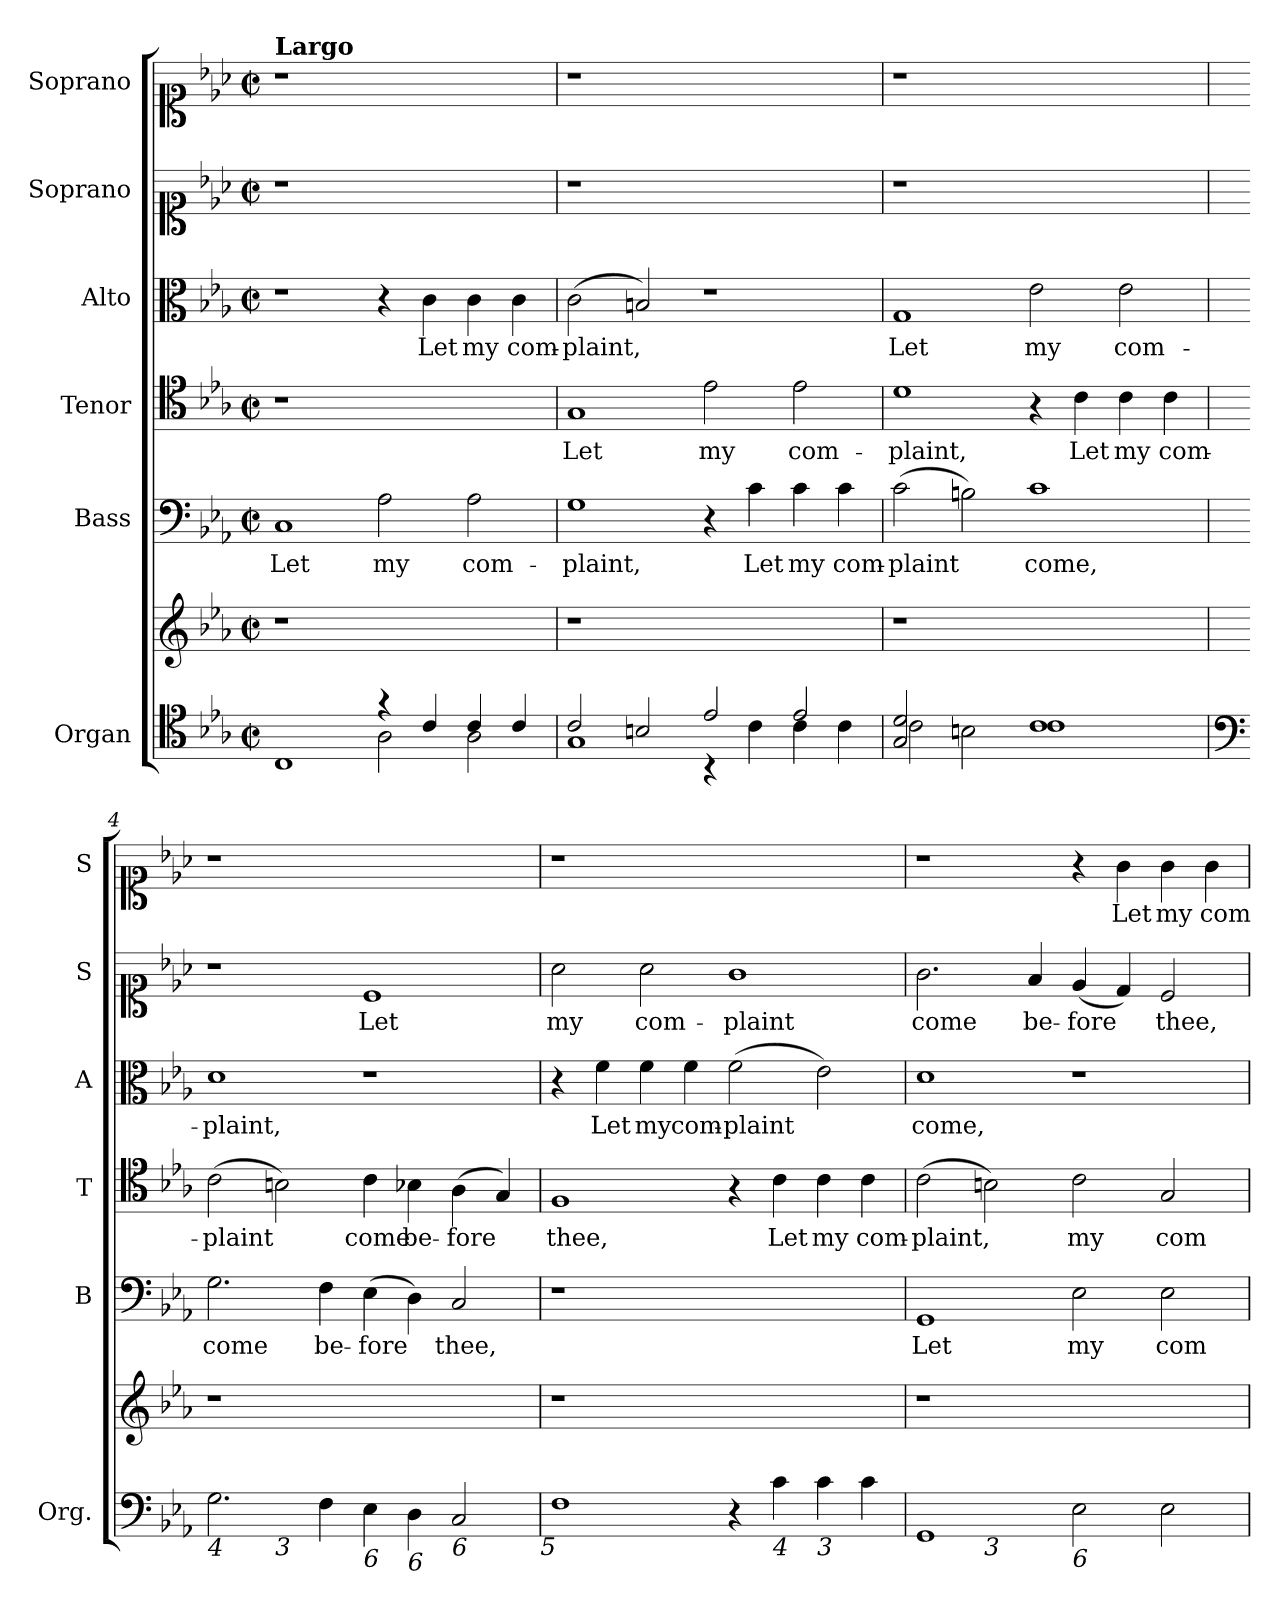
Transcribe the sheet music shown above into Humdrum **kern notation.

**kern	**kern	**kern	**text	**kern	**text	**kern	**text	**text	**kern	**text	**kern	**text
*part6	*part6	*part5	*part5	*part4	*part4	*part3	*part3	*part3	*part2	*part2	*part1	*part1
*staff7	*staff6	*staff5	*staff5	*staff4	*staff4	*staff3	*staff3	*staff3	*staff2	*staff2	*staff1	*staff1
*I"Organ	*	*I"Bass	*	*I"Tenor	*	*I"Alto	*	*	*I"Soprano	*	*I"Soprano	*
*I'Org.	*	*I'B	*	*I'T	*	*I'A	*	*	*I'S	*	*I'S	*
*clefC4	*clefG2	*clefF4	*	*clefC4	*	*clefC3	*	*	*clefC1	*	*clefC1	*
*k[b-e-a-]	*k[b-e-a-]	*k[b-e-a-]	*	*k[b-e-a-]	*	*k[b-e-a-]	*	*	*k[b-e-a-]	*	*k[b-e-a-]	*
*c:	*c:	*c:	*	*c:	*	*c:	*	*	*c:	*	*c:	*
*M2/2	*M2/2	*M2/2	*	*M2/2	*	*M2/2	*	*	*M2/2	*	*M2/2	*
*met(c|)	*met(c|)	*met(c|)	*	*met(c|)	*	*met(c|)	*	*	*met(c|)	*	*met(c|)	*
*MM120	*MM120	*MM120	*	*MM120	*	*MM120	*	*	*MM120	*	*MM120	*
=1	=1	=1	=1	=1	=1	=1	=1	=1	=1	=1	=1	=1
*^	*	*	*	*	*	*	*	*	*	*	*	*
!	!	!	!	!	!	!	!	!	!	!	!	!LO:TX:a:B:t=Largo	!
!	!	!	!	!LO:LY:b	!	!	!	!	!	!	!	!	!
1C	1ryy	1r	1C	Let	1r	.	1r	.	.	1r	.	1r	.
!	!	!	!	!LO:LY:b	!	!	!	!	!	!	!	!	!
4rg	2A-\	1ryy	2A-\	my	1ryy	.	4r	.	.	1ryy	.	1ryy	.
!	!	!	!	!	!	!	!	!LO:LY:b	!	!	!	!	!
4c/	.	.	.	.	.	.	4c\	Let	.	.	.	.	.
!	!	!	!	!LO:LY:b	!	!	!	!LO:LY:b	!	!	!	!	!
4c/	2A-\	.	2A-\	com-	.	.	4c\	my	.	.	.	.	.
!	!	!	!	!	!	!	!	!LO:LY:b	!	!	!	!	!
4c/	.	.	.	.	.	.	4c\	com-	.	.	.	.	.
=2	=2	=2	=2	=2	=2	=2	=2	=2	=2	=2	=2	=2	=2
!	!	!	!	!LO:LY:b	!	!LO:LY:b	!	!LO:LY:b	!	!	!	!	!
2c/	1G	1r	1G	-plaint,	1G	Let	(>2c\	-plaint,	.	1r	.	1r	.
2Bn/	.	.	.	.	.	.	2Bn/)	.	.	.	.	.	.
!	!	!	!	!	!	!LO:LY:b	!	!	!	!	!	!	!
2e-/	4rBB	1ryy	4r	.	2e-\	my	1r	.	.	1ryy	.	1ryy	.
!	!	!	!	!LO:LY:b	!	!	!	!	!	!	!	!	!
.	4c\	.	4c\	Let	.	.	.	.	.	.	.	.	.
!	!	!	!	!LO:LY:b	!	!LO:LY:b	!	!	!	!	!	!	!
2e-/	4c\	.	4c\	my	2e-\	com-	.	.	.	.	.	.	.
!	!	!	!	!LO:LY:b	!	!	!	!	!	!	!	!	!
.	4c\	.	4c\	com-	.	.	.	.	.	.	.	.	.
=3	=3	=3	=3	=3	=3	=3	=3	=3	=3	=3	=3	=3	=3
!	!	!	!	!LO:LY:b	!	!LO:LY:b	!	!LO:LY:b	!	!	!	!	!
2G/ 2d/	2c\	1r	(>2c\	-plaint	1d	-plaint,	1G	Let	.	1r	.	1r	.
2ryy	2Bn\	.	2Bn\)	.	.	.	.	.	.	.	.	.	.
!	!	!	!	!LO:LY:b	!	!	!	!LO:LY:b	!	!	!	!	!
1c	1c	1ryy	1c	come,	4r	.	2e-\	my	.	1ryy	.	1ryy	.
!	!	!	!	!	!	!LO:LY:b	!	!	!	!	!	!	!
.	.	.	.	.	4c\	Let	.	.	.	.	.	.	.
!	!	!	!	!	!	!LO:LY:b	!	!LO:LY:b	!	!	!	!	!
.	.	.	.	.	4c\	my	2e-\	com-	.	.	.	.	.
!	!	!	!	!	!	!LO:LY:b	!	!	!	!	!	!	!
.	.	.	.	.	4c\	com-	.	.	.	.	.	.	.
=4	=4	=4	=4	=4	=4	=4	=4	=4	=4	=4	=4	=4	=4
*clefF4	*	*	*	*	*	*	*	*	*	*	*	*	*
!LO:TX:b:i:t=4	!	!	!	!	!	!	!	!	!	!	!	!	!
!	!	!	!	!LO:LY:b	!	!LO:LY:b	!	!LO:LY:b	!	!	!	!	!
2.G\	2ryy	1r	2.G\	come	(>2c\	-plaint	1d	-plaint,	.	1r	.	1r	.
!	!LO:TX:b:i:t=3	!	!	!	!	!	!	!	!	!	!	!	!
.	1.ryy	.	.	.	2Bn\)	.	.	.	.	.	.	.	.
!	!	!	!	!LO:LY:b	!	!	!	!	!	!	!	!	!
4F\	.	.	4F\	be-	.	.	.	.	.	.	.	.	.
!LO:TX:b:i:t=6	!	!	!	!	!	!	!	!	!	!	!	!	!
!	!	!	!	!LO:LY:b	!	!LO:LY:b	!	!	!LO:LY:b	!	!LO:LY:b	!	!
4E-\	.	1ryy	(>4E-\	-fore	4c\	come	1r	.	My	1c	Let	1ryy	.
!LO:TX:b:i:t=6	!	!	!	!	!	!	!	!	!	!	!	!	!
!	!	!	!	!	!	!LO:LY:b	!	!	!	!	!	!	!
4D\	.	.	4D\)	.	4B-X\	be-	.	.	.	.	.	.	.
!LO:TX:b:i:t=6	!	!	!	!	!	!	!	!	!	!	!	!	!
!	!	!	!	!LO:LY:b	!	!LO:LY:b	!	!	!	!	!	!	!
2C/	.	.	2C/	thee,	(>4A-\	-fore	.	.	.	.	.	.	.
.	.	.	.	.	4G/)	.	.	.	.	.	.	.	.
!LO:TX:b:i:t=5	!	!	!	!	!	!	!	!	!	!	!	!	!
=5	=5	=5	=5	=5	=5	=5	=5	=5	=5	=5	=5	=5	=5
!	!	!	!	!	!	!LO:LY:b	!	!	!	!	!LO:LY:b	!	!
*v	*v	*	*	*	*	*	*	*	*	*	*	*	*
1F	1r	1r	.	1F	thee,	4r	.	.	2a-\	my	1r	.
!	!	!	!	!	!	!	!LO:LY:b	!	!	!	!	!
.	.	.	.	.	.	4f\	Let	.	.	.	.	.
!	!	!	!	!	!	!	!LO:LY:b	!	!	!LO:LY:b	!	!
.	.	.	.	.	.	4f\	my	.	2a-\	com-	.	.
!	!	!	!	!	!	!	!LO:LY:b	!	!	!	!	!
.	.	.	.	.	.	4f\	com-	.	.	.	.	.
!	!	!	!	!	!	!	!LO:LY:b	!	!	!LO:LY:b	!	!
4r	1ryy	1ryy	.	4r	.	(>2f\	-plaint	.	1g	-plaint	1ryy	.
!LO:TX:b:i:t=4	!	!	!	!	!	!	!	!	!	!	!	!
!	!	!	!	!	!LO:LY:b	!	!	!	!	!	!	!
4c\	.	.	.	4c\	Let	.	.	.	.	.	.	.
!LO:TX:b:i:t=3	!	!	!	!	!	!	!	!	!	!	!	!
!	!	!	!	!	!LO:LY:b	!	!	!	!	!	!	!
4c\	.	.	.	4c\	my	2e-\)	.	.	.	.	.	.
!	!	!	!	!	!LO:LY:b	!	!	!	!	!	!	!
4c\	.	.	.	4c\	com-	.	.	.	.	.	.	.
!!LO:PB:g=z
=6	=6	=6	=6	=6	=6	=6	=6	=6	=6	=6	=6	=6
!LO:TX:b:i:t=4	!	!	!	!	!	!	!	!	!	!	!	!
!	!	!	!LO:LY:b	!	!LO:LY:b	!	!LO:LY:b	!	!	!LO:LY:b	!	!
*^	*	*	*	*	*	*	*	*	*	*	*	*
1GG	2ryy	1r	1GG	Let	(>2c\	-plaint,	1d	come,	.	2.g\	come	1r	.
!	!LO:TX:b:i:t=3	!	!	!	!	!	!	!	!	!	!	!	!
.	1.ryy	.	.	.	2Bn\)	.	.	.	.	.	.	.	.
!	!	!	!	!	!	!	!	!	!	!	!LO:LY:b	!	!
.	.	.	.	.	.	.	.	.	.	4f/	be-	.	.
!LO:TX:b:i:t=6	!	!	!	!	!	!	!	!	!	!	!	!	!
!	!	!	!	!LO:LY:b	!	!LO:LY:b	!	!	!	!	!LO:LY:b	!	!
2E-\	.	1ryy	2E-\	my	2c\	my	1r	.	.	(<4e-/	-fore	4r	.
!	!	!	!	!	!	!	!	!	!	!	!	!	!LO:LY:b
.	.	.	.	.	.	.	.	.	.	4d/)	.	4g\	Let
!	!	!	!	!LO:LY:b	!	!LO:LY:b	!	!	!	!	!LO:LY:b	!	!LO:LY:b
2E-\	.	.	2E-\	com-	2G/	com-	.	.	.	2c/	thee,	4g\	my
!	!	!	!	!	!	!	!	!	!	!	!	!	!LO:LY:b
.	.	.	.	.	.	.	.	.	.	.	.	4g\	com-
*v	*v	*	*	*	*	*	*	*	*	*	*	*	*
=	=	=	=	=	=	=	=	=	=	=	=	=
*-	*-	*-	*-	*-	*-	*-	*-	*-	*-	*-	*-	*-
